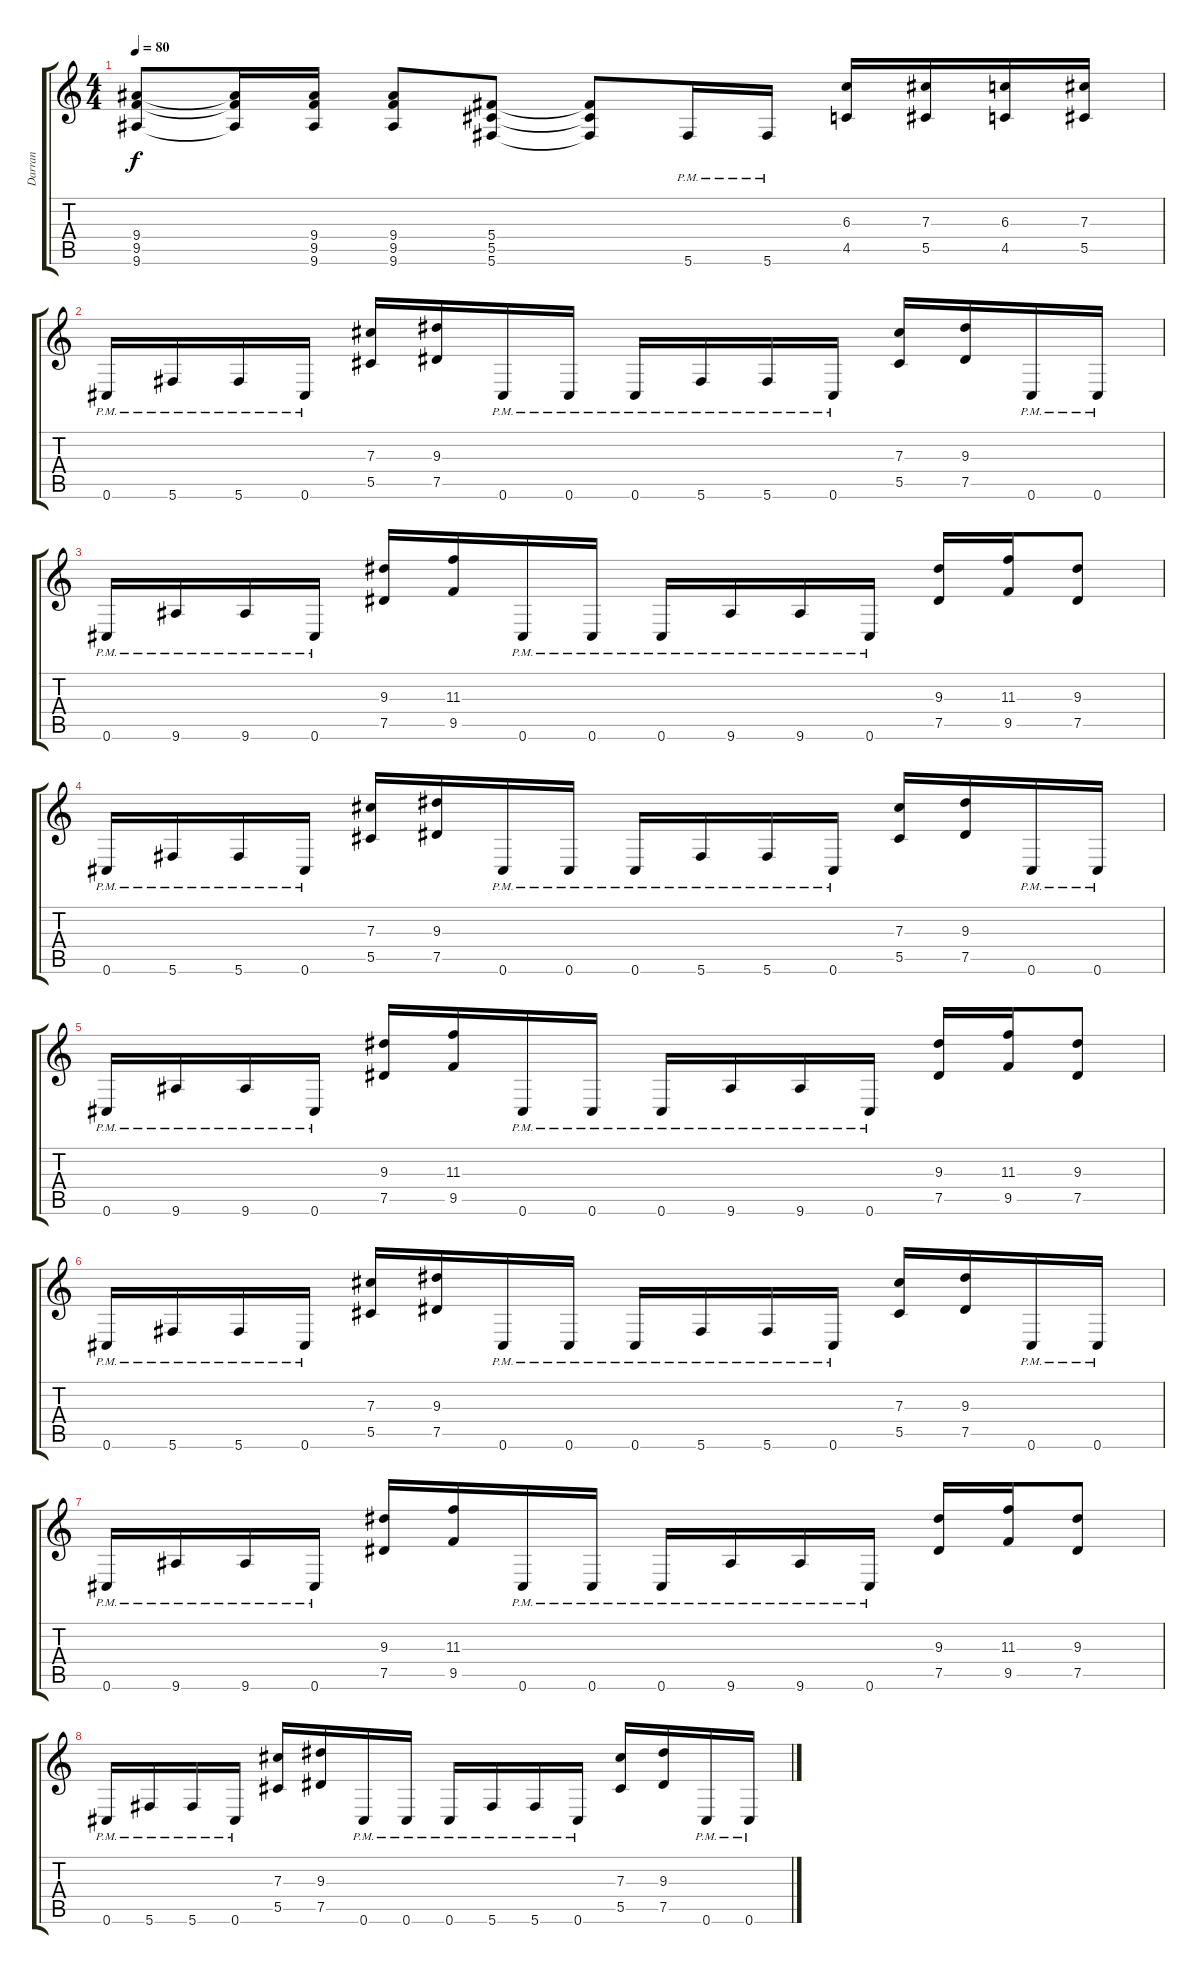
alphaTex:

\track ("Darran" "Darran") {instrument acousticguitarsteel}
\staff {score tabs}
\tuning (Eb4 Bb3 Gb3 Db3 Ab2 Db2) {hide}
\ts (4 4)
\tempo 80
\clef g2
\ks c
(9.4 9.5 9.6).8{dy f} (9.4{t} 9.5{t} 9.6{t}).16 (9.4 9.5 9.6).16 (9.4 9.5 9.6).8 (5.4 5.5 5.6).8 (5.4{t} 5.5{t} 5.6{t}).8 5.6{pm}.16 5.6{pm}.16 (6.3 4.5).16 (7.3 5.5).16 (6.3 4.5).16 (7.3 5.5).16 |
0.6{pm}.16 5.6{pm}.16 5.6{pm}.16 0.6{pm}.16 (7.3 5.5).16 (9.3 7.5).16 0.6{pm}.16 0.6{pm}.16 0.6{pm}.16 5.6{pm}.16 5.6{pm}.16 0.6{pm}.16 (7.3 5.5).16 (9.3 7.5).16 0.6{pm}.16 0.6{pm}.16 |
0.6{pm}.16 9.6{pm}.16 9.6{pm}.16 0.6{pm}.16 (9.3 7.5).16 (11.3 9.5).16 0.6{pm}.16 0.6{pm}.16 0.6{pm}.16 9.6{pm}.16 9.6{pm}.16 0.6{pm}.16 (9.3 7.5).16 (11.3 9.5).16 (9.3 7.5).8 |
0.6{pm}.16 5.6{pm}.16 5.6{pm}.16 0.6{pm}.16 (7.3 5.5).16 (9.3 7.5).16 0.6{pm}.16 0.6{pm}.16 0.6{pm}.16 5.6{pm}.16 5.6{pm}.16 0.6{pm}.16 (7.3 5.5).16 (9.3 7.5).16 0.6{pm}.16 0.6{pm}.16 |
0.6{pm}.16 9.6{pm}.16 9.6{pm}.16 0.6{pm}.16 (9.3 7.5).16 (11.3 9.5).16 0.6{pm}.16 0.6{pm}.16 0.6{pm}.16 9.6{pm}.16 9.6{pm}.16 0.6{pm}.16 (9.3 7.5).16 (11.3 9.5).16 (9.3 7.5).8 |
0.6{pm}.16 5.6{pm}.16 5.6{pm}.16 0.6{pm}.16 (7.3 5.5).16 (9.3 7.5).16 0.6{pm}.16 0.6{pm}.16 0.6{pm}.16 5.6{pm}.16 5.6{pm}.16 0.6{pm}.16 (7.3 5.5).16 (9.3 7.5).16 0.6{pm}.16 0.6{pm}.16 |
0.6{pm}.16 9.6{pm}.16 9.6{pm}.16 0.6{pm}.16 (9.3 7.5).16 (11.3 9.5).16 0.6{pm}.16 0.6{pm}.16 0.6{pm}.16 9.6{pm}.16 9.6{pm}.16 0.6{pm}.16 (9.3 7.5).16 (11.3 9.5).16 (9.3 7.5).8 |
0.6{pm}.16 5.6{pm}.16 5.6{pm}.16 0.6{pm}.16 (7.3 5.5).16 (9.3 7.5).16 0.6{pm}.16 0.6{pm}.16 0.6{pm}.16 5.6{pm}.16 5.6{pm}.16 0.6{pm}.16 (7.3 5.5).16 (9.3 7.5).16 0.6{pm}.16 0.6{pm}.16
